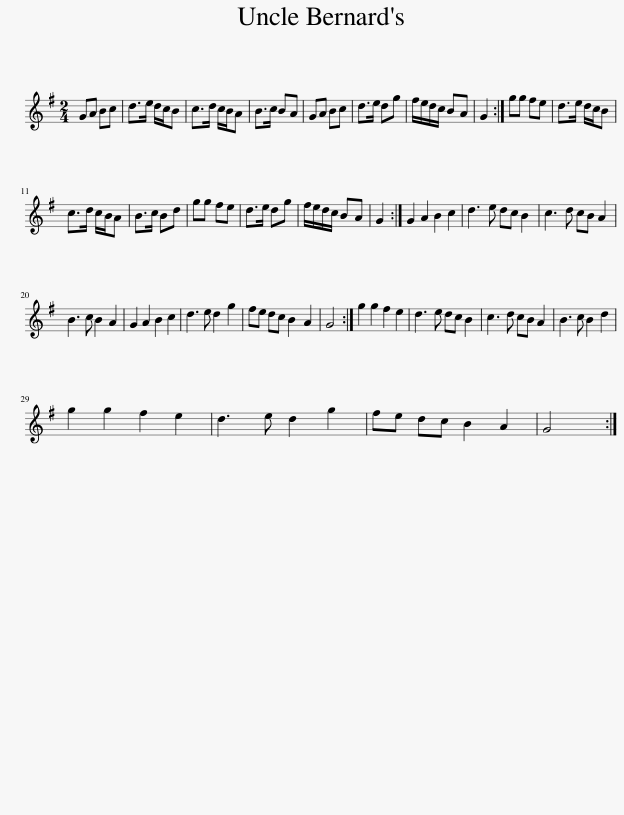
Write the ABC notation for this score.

X:1
L:1/8
M:2/4
I:linebreak $
K:G
V:1 treble
V:1
 GA Bc | d>e d/c/B | c>d c/B/A | B>c BA | GA Bc | %5
 d>e dg | f/e/d/c/ BA | G2 :| gg fe | d>e d/c/B |$ %10
 c>d c/B/A | B>c Bd | gg fe | d>e dg | f/e/d/c/ BA | %15
 G2 :| G2 A2 B2 c2 | d3 e dc B2 | c3 d cB A2 |$ B3 c B2 A2 | %20
 G2 A2 B2 c2 | d3 e d2 g2 | fe dc B2 A2 | G4 :| g2 g2 f2 e2 | %25
 d3 e dc B2 | c3 d cB A2 | B3 c B2 d2 |$ g2 g2 f2 e2 | d3 e d2 g2 | %30
 fe dc B2 A2 | G4 :| %32
